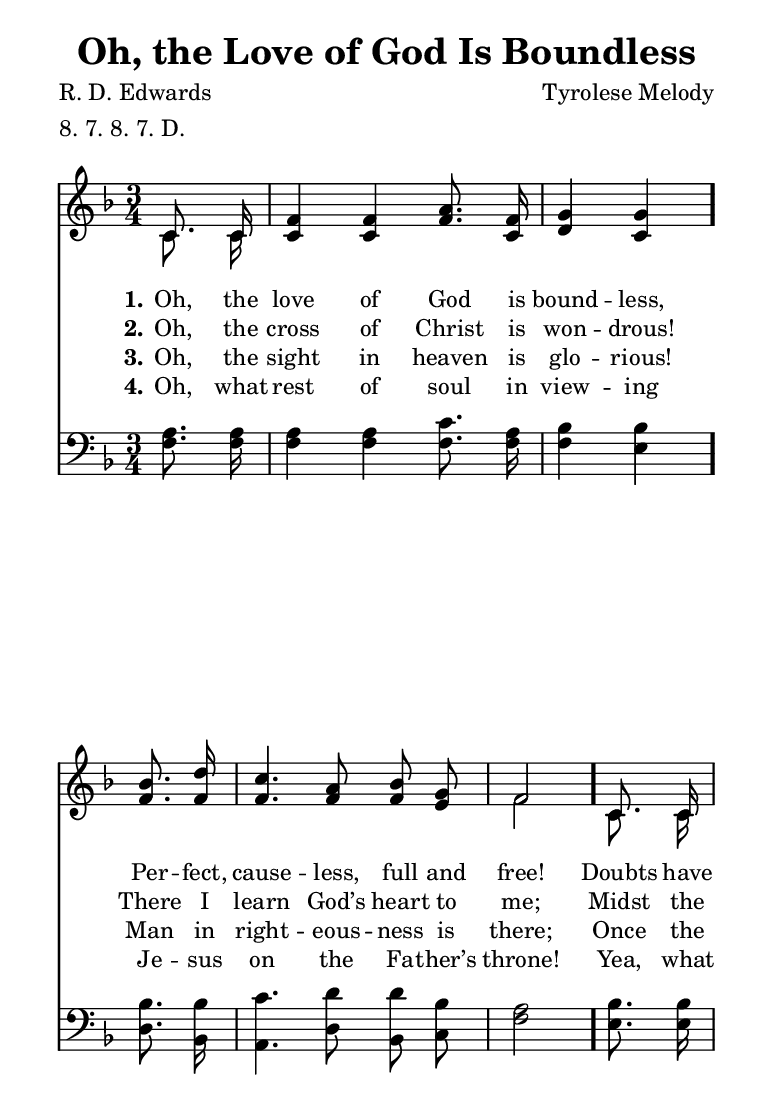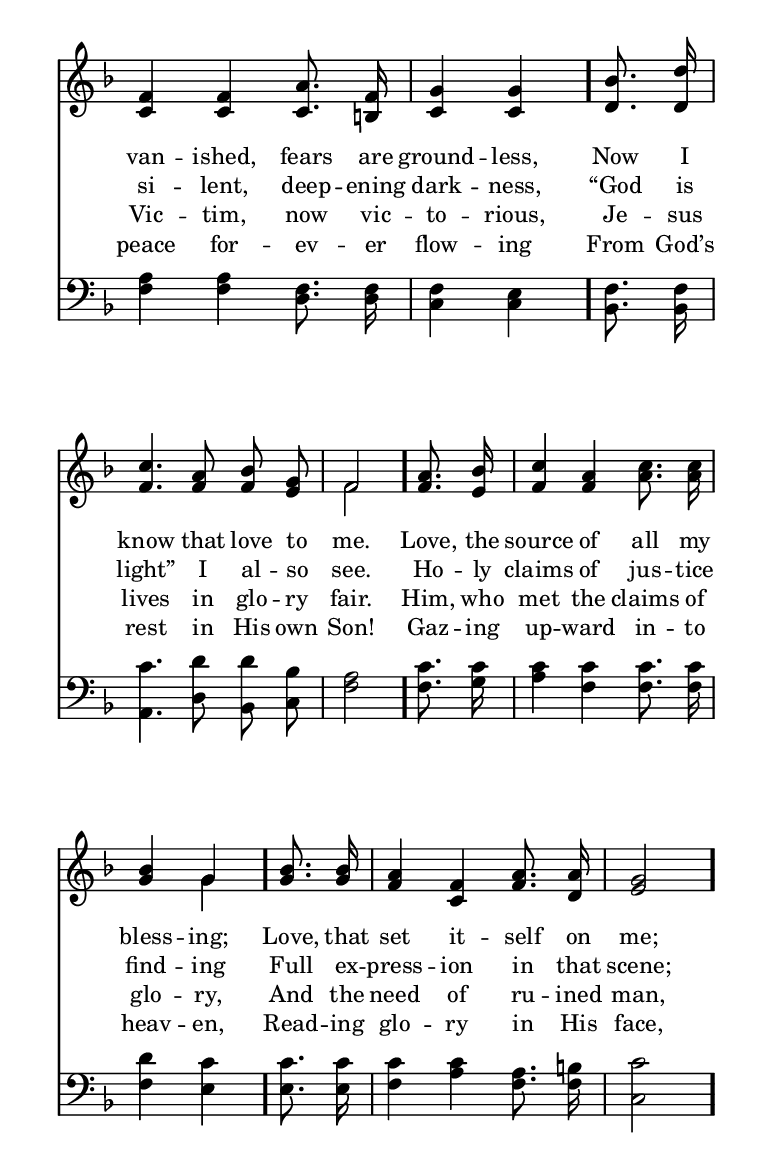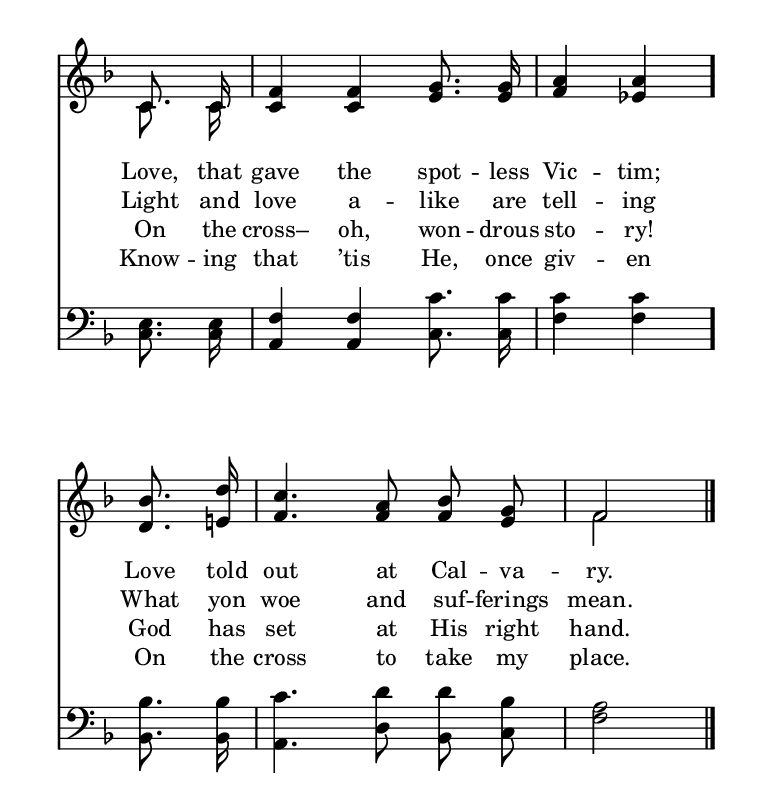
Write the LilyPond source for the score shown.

\include "common/global.ily"
\paper {
  \include "common/paper.ily"
}

\header{
  %gospel
  hymnnumber = "109"
  title = "Oh, the Love of God Is Boundless"
  tunename = "Tyrol"
  meter = "8. 7. 8. 7. D."
  poet = "R. D. Edwards"
  composer = "Tyrolese Melody"
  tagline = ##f
}

% for fermata in MIDI
ta = { \tempo 4=80 }
tb = { \tempo 4=40 }

patternAA = { c8. c16 | c4 c4 c8. c16 | c4 c4 }
patternAB = { c8. c16 | c4 c4 c8. c16 | c2    }

patternBA = { c8. c16 | c4. c8 c8 c8  | c2    }

global = {
  \include "common/overrides.ily"
  \override Staff.TimeSignature.style = #'numbered
  \time 3/4
  \override Score.MetronomeMark.transparent = ##t % hide all fermata changes too
  \ta
  \key f \major
  \partial 4
  \autoBeamOff
}

notesSoprano = {
\global
\relative c' {

  \changePitch \patternAA { c c | f f a f | g g }
  \changePitch \patternBA { bes d | c a bes g | f }
  \changePitch \patternAA { c c | f f a f | g g }
  \changePitch \patternBA { bes d | c a bes g | f }

  \changePitch \patternAA { a bes | c a c c | bes g }
  \changePitch \patternAB { bes bes | a f a a | g }
  \changePitch \patternAA { c, c | f f g g | a a }
  \changePitch \patternBA { bes d | c a bes g | f }

  \bar "|."

}
}

notesAlto = {
\global
\relative e' {

  \changePitch \patternAA { c c | c c f c | d c }
  \changePitch \patternBA { f f | f f f e | f }
  \changePitch \patternAA { c c | c c c b! | c c }
  \changePitch \patternBA { d d | f f f e | f }

  \changePitch \patternAA { f e | f f a a | g g }
  \changePitch \patternAB { g g | f c f d | e }
  \changePitch \patternAA { c c | c c e e | f ees }
  \changePitch \patternBA { d e! | f f f e | f }

}
}

notesTenor = {
\global
\relative a {

  \changePitch \patternAA { a a | a a c a | bes bes }
  \changePitch \patternBA { bes bes | c d d bes | a }
  \changePitch \patternAA { bes bes | a a f f | f e }
  \changePitch \patternBA { f f | c' d d bes | a }

  \changePitch \patternAA { c c | c c c c | d c }
  \changePitch \patternAB { c c | c c a b! | c }
  \changePitch \patternAA { e, e | f f c' c | c c }
  \changePitch \patternBA { bes bes | c d d bes | a }

}
}

notesBass = {
\global
\relative f {

  \changePitch \patternAA { f f | f f f f | f e }
  \changePitch \patternBA { d bes | a d bes c | f }
  \changePitch \patternAA { e e | f f d d | c c }
  \changePitch \patternBA { bes bes | a d bes c | f }

  \changePitch \patternAA { f g | a f f f | f e }
  \changePitch \patternAB { e e | f a f f | c }
  \changePitch \patternAA { c c | a a c c | f f }
  \changePitch \patternBA { bes, bes | a d bes c | f }

}
}

wordsA = \lyricmode {
\set stanza = "1."

Oh, the love of God is bound -- less, \bar "."
Per -- fect, cause -- less, full and free! \bar "." \eogbreak
Doubts have van -- ished, fears are ground -- less, \bar "."
Now I know that love to me. \bar "." \eogbreak
Love, the source of all my bless -- ing; \bar "."
Love, that set it -- self on me; \bar "." \eogbreak
Love, that gave the spot -- less Vic -- tim; \bar "."
Love told out at Cal -- va -- ry. \bar "." \eogbreak

}

wordsB = \lyricmode {
\set stanza = "2."

Oh, the cross of Christ is won -- drous!
There I learn God’s heart to me;
Midst the si -- lent, deep -- ening dark -- ness,
“God is light” I al -- so see.
Ho -- ly claims of jus -- tice find -- ing
Full ex -- press -- ion in that scene;
Light and love a -- like are tell -- ing
What yon woe and suf -- ferings mean.

}

wordsC = \lyricmode {
\set stanza = "3."

Oh, the sight in heaven is glo -- rious!
Man in right -- eous -- ness is there;
Once the Vic -- tim, now vic -- to -- rious,
Je -- sus lives in glo -- ry fair.
Him, who met the claims of glo -- ry,
And the need of ru -- ined man,
On the cross– oh, won -- drous sto -- ry!
God has set at His right hand.

}

wordsD = \lyricmode {
\set stanza = "4."

Oh, what rest of soul in view -- ing
Je -- sus on the Fa -- ther’s throne!
Yea, what peace for -- ev -- er flow -- ing
From God’s rest in His own Son!
Gaz -- ing up -- ward in -- to heav -- en,
Read -- ing glo -- ry in His face,
Know -- ing that ’tis He, once giv -- en
On the cross to take my place.

}

\score {
  \context ChoirStaff <<
    \context Staff = upper <<
      \set Staff.autoBeaming = ##f
      \set ChoirStaff.systemStartDelimiter = #'SystemStartBar
      \set ChoirStaff.printPartCombineTexts = ##f
      \partcombine #'(2 . 9) \notesSoprano \notesAlto
      \context NullVoice = sopranos { \voiceOne << \notesSoprano >> }
      \context NullVoice = altos { \voiceTwo << \notesAlto >> }
      \context Lyrics = one   \lyricsto sopranos \wordsA
      \context Lyrics = two   \lyricsto sopranos \wordsB
      \context Lyrics = three \lyricsto sopranos \wordsC
      \context Lyrics = four  \lyricsto sopranos \wordsD
    >>
    \context Staff = men <<
      \set Staff.autoBeaming = ##f
      \clef bass
      \set ChoirStaff.printPartCombineTexts = ##f
      \partcombine #'(2 . 9) \notesTenor \notesBass
      \context NullVoice = tenors { \voiceOne << \notesTenor >> }
      \context NullVoice = basses { \voiceTwo << \notesBass >> }
    >>
  >>
  \layout {
    \include "common/layout.ily"
  }
  \midi{
    \include "common/midi.ily"
  }
}

\version "2.19.49"  % necessary for upgrading to future LilyPond versions.

% vi:set et ts=2 sw=2 ai nocindent syntax=lilypond:
